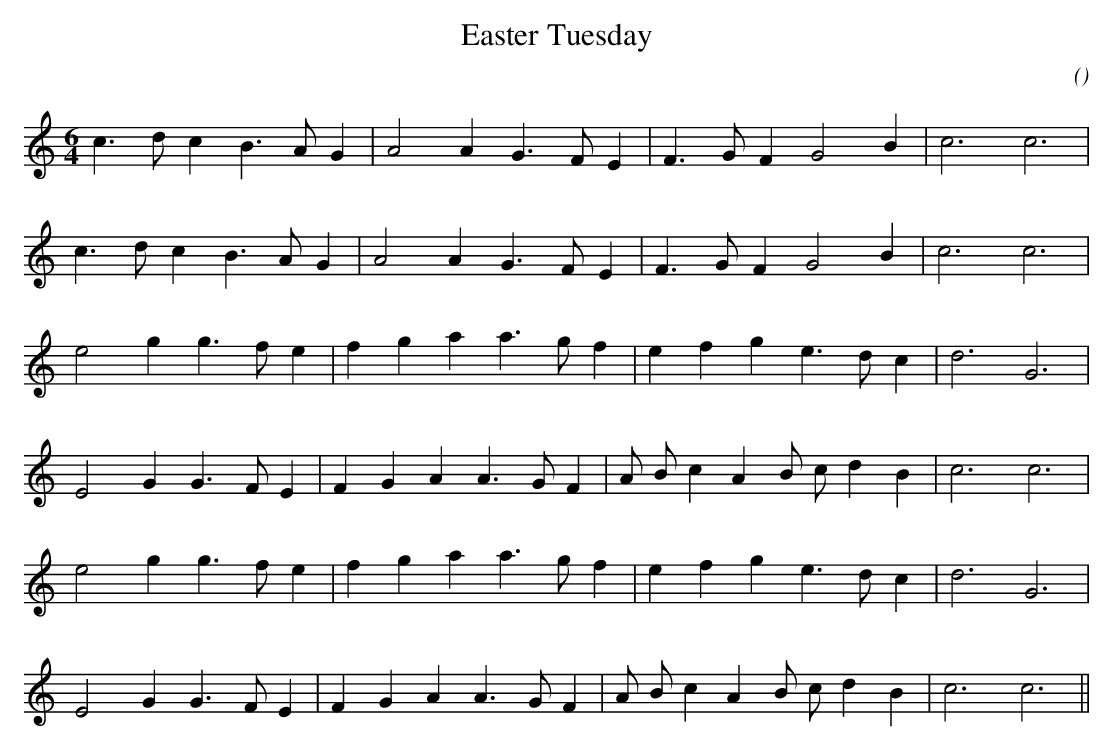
X:1
T: Easter Tuesday
C:
O:
M:6/4
K:C
K:C
M:6/4
L:1/16
c6 d2 c4 B6 A2 G4 |A8 A4 G6 F2 E4 |F6 G2 F4 G8 B4 |c12c12 |
c6 d2 c4 B6 A2 G4 |A8 A4 G6 F2 E4 |F6 G2 F4 G8 B4 |c12c12 |
e8 g4 g6 f2 e4 |f4 g4 a4 a6 g2 f4 |e4 f4 g4 e6 d2 c4 |d12 G12 |
E8 G4 G6 F2 E4 |F4 G4 A4 A6 G2 F4 |A2 B2 c4 A4 B2 c2 d4 B4 |c12 c12 |
e8 g4 g6 f2 e4 |f4 g4 a4 a6 g2 f4 |e4 f4 g4 e6 d2 c4 |d12 G12 |
E8 G4 G6 F2 E4 |F4 G4 A4 A6 G2 F4 |A2 B2 c4 A4 B2 c2 d4 B4 |c12 c12 ||
